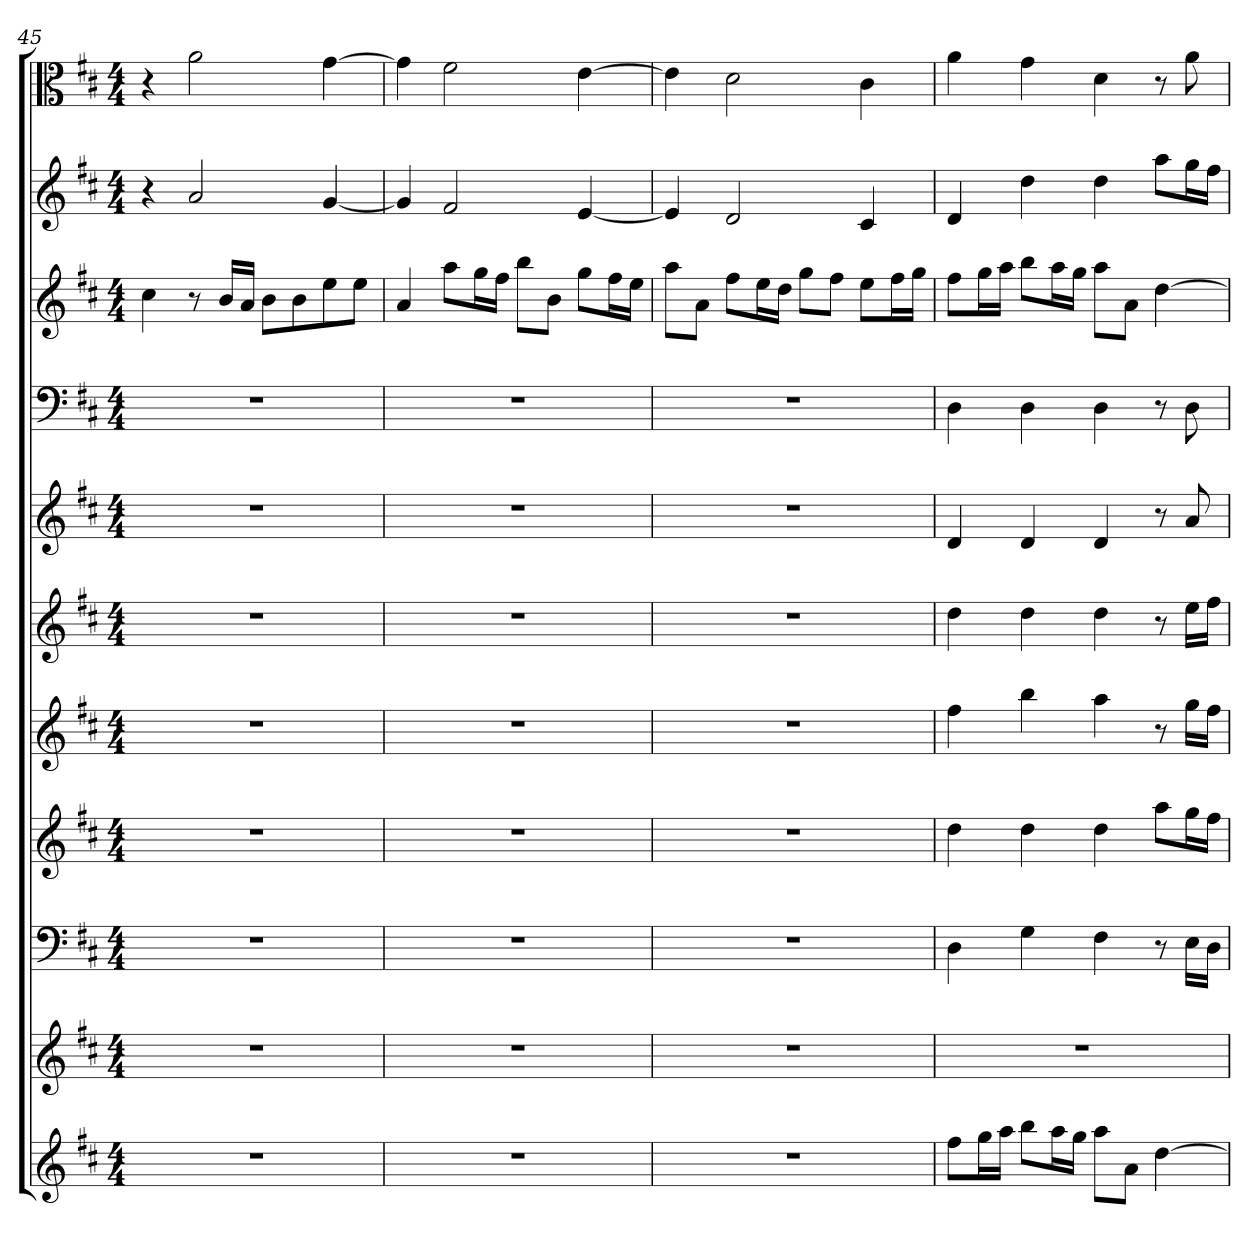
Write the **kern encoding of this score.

**kern	**kern	**kern	**kern	**kern	**kern	**kern	**kern	**kern	**kern	**kern
*part11	*part10	*part9	*part8	*part7	*part6	*part5	*part4	*part3	*part2	*part1
*staff11	*staff10	*staff9	*staff8	*staff7	*staff6	*staff5	*staff4	*staff3	*staff2	*staff1
*clefG2	*clefG2	*clefF4	*clefG2	*clefG2	*clefG2	*clefG2	*clefF4	*clefG2	*clefG2	*clefC3
*k[f#c#]	*k[f#c#]	*k[f#c#]	*k[f#c#]	*k[f#c#]	*k[f#c#]	*k[f#c#]	*k[f#c#]	*k[f#c#]	*k[f#c#]	*k[f#c#]
*D:	*D:	*D:	*D:	*D:	*D:	*D:	*D:	*D:	*D:	*D:
*M4/4	*M4/4	*M4/4	*M4/4	*M4/4	*M4/4	*M4/4	*M4/4	*M4/4	*M4/4	*M4/4
=45	=45	=45	=45	=45	=45	=45	=45	=45	=45	=45
1r	1r	1r	1r	1r	1r	1r	1r	4cc#\	4r	4r
.	.	.	.	.	.	.	.	8r	2a/	2a\
.	.	.	.	.	.	.	.	16b/LL	.	.
.	.	.	.	.	.	.	.	16a/JJ	.	.
.	.	.	.	.	.	.	.	8b\L	.	.
.	.	.	.	.	.	.	.	8b\	.	.
.	.	.	.	.	.	.	.	8ee\	[4g/	[4g\
.	.	.	.	.	.	.	.	8ee\J	.	.
=46	=46	=46	=46	=46	=46	=46	=46	=46	=46	=46
1r	1r	1r	1r	1r	1r	1r	1r	4a/	4g/]	4g\]
.	.	.	.	.	.	.	.	8aa\L	2f#/	2f#\
.	.	.	.	.	.	.	.	16gg\L	.	.
.	.	.	.	.	.	.	.	16ff#\JJ	.	.
.	.	.	.	.	.	.	.	8bb\L	.	.
.	.	.	.	.	.	.	.	8b\J	.	.
.	.	.	.	.	.	.	.	8gg\L	[4e/	[4e\
.	.	.	.	.	.	.	.	16ff#\L	.	.
.	.	.	.	.	.	.	.	16ee\JJ	.	.
=47	=47	=47	=47	=47	=47	=47	=47	=47	=47	=47
1r	1r	1r	1r	1r	1r	1r	1r	8aa\L	4e/]	4e\]
.	.	.	.	.	.	.	.	8a\J	.	.
.	.	.	.	.	.	.	.	8ff#\L	2d/	2d\
.	.	.	.	.	.	.	.	16ee\L	.	.
.	.	.	.	.	.	.	.	16dd\JJ	.	.
.	.	.	.	.	.	.	.	8gg\L	.	.
.	.	.	.	.	.	.	.	8ff#\J	.	.
.	.	.	.	.	.	.	.	8ee\L	4c#/	4c#\
.	.	.	.	.	.	.	.	16ff#\L	.	.
.	.	.	.	.	.	.	.	16gg\JJ	.	.
=48	=48	=48	=48	=48	=48	=48	=48	=48	=48	=48
8ff#\L	1r	4D\	4dd\	4ff#\	4dd\	4d/	4D\	8ff#\L	4d/	4a\
16gg\L	.	.	.	.	.	.	.	16gg\L	.	.
16aa\JJ	.	.	.	.	.	.	.	16aa\JJ	.	.
8bb\L	.	4G\	4dd\	4bb\	4dd\	4d/	4D\	8bb\L	4dd\	4g\
16aa\L	.	.	.	.	.	.	.	16aa\L	.	.
16gg\JJ	.	.	.	.	.	.	.	16gg\JJ	.	.
8aa\L	.	4F#\	4dd\	4aa\	4dd\	4d/	4D\	8aa\L	4dd\	4d\
8a\J	.	.	.	.	.	.	.	8a\J	.	.
[4dd\	.	8r	8aa\L	8r	8r	8r	8r	[4dd\	8aa\L	8r
.	.	16E\LL	16gg\L	16gg\LL	16ee\LL	8a/	8D\	.	16gg\L	8a\
.	.	16D\JJ	16ff#\JJ	16ff#\JJ	16ff#\JJ	.	.	.	16ff#\JJ	.
=	=	=	=	=	=	=	=	=	=	=
*-	*-	*-	*-	*-	*-	*-	*-	*-	*-	*-
